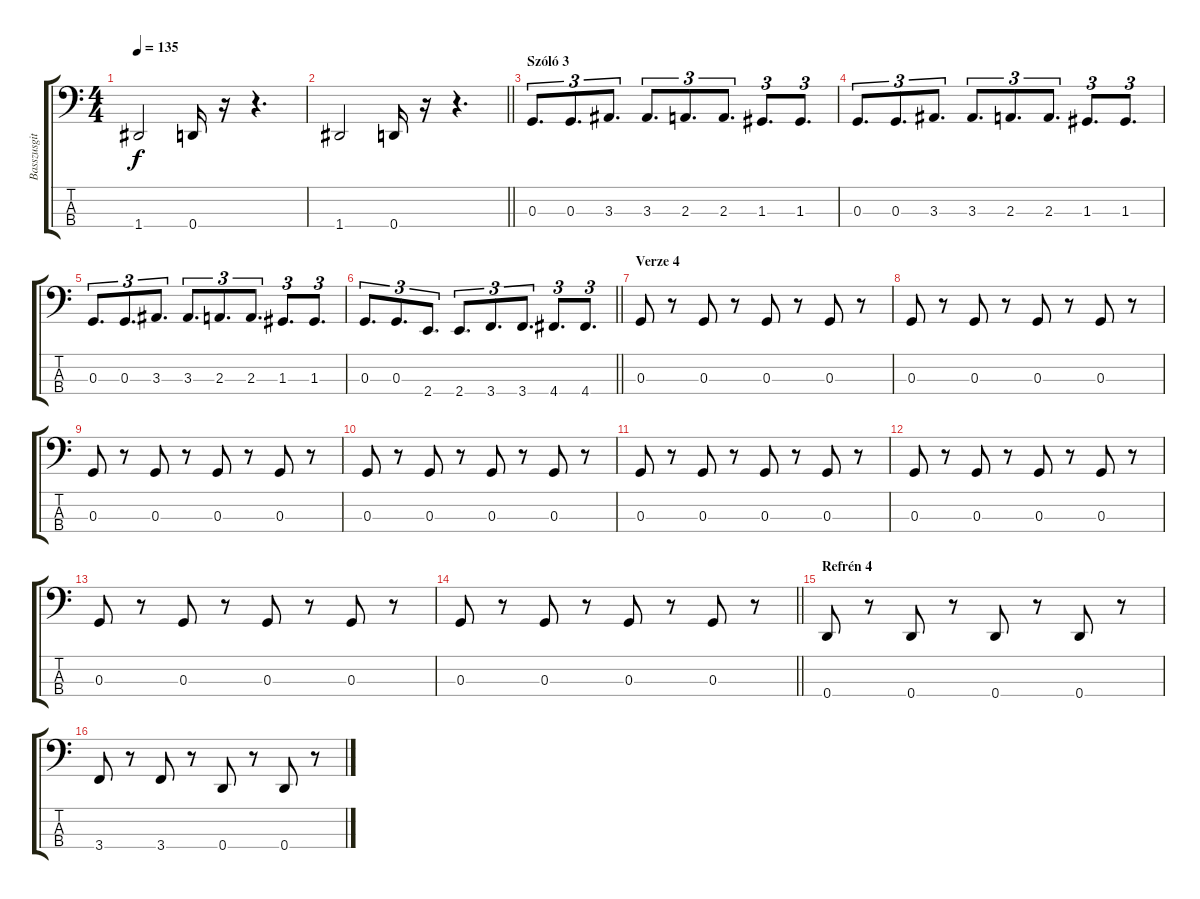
\track ("Basszusgitár" "Basszusgit") {instrument electricbassfinger}
\staff {score tabs}
\tuning (F2 C2 G1 D1) {hide}
\ts (4 4)
\tempo 135
\clef f4
\ks c
1.4.2{dy f} 0.4.16 r.16 r.4{d} |
\barLineRight lightlight
1.4.2 0.4.16 r.16 r.4{d} |
\section ("" "Szóló 3")
0.3.8{d tu (3 2)} 0.3.8{d tu (3 2)} 3.3.8{d tu (3 2)} 3.3.8{d tu (3 2)} 2.3.8{d tu (3 2)} 2.3.8{d tu (3 2)} 1.3.8{d tu (3 2)} 1.3.8{d tu (3 2)} |
0.3.8{d tu (3 2)} 0.3.8{d tu (3 2)} 3.3.8{d tu (3 2)} 3.3.8{d tu (3 2)} 2.3.8{d tu (3 2)} 2.3.8{d tu (3 2)} 1.3.8{d tu (3 2)} 1.3.8{d tu (3 2)} |
0.3.8{d tu (3 2)} 0.3.8{d tu (3 2)} 3.3.8{d tu (3 2)} 3.3.8{d tu (3 2)} 2.3.8{d tu (3 2)} 2.3.8{d tu (3 2)} 1.3.8{d tu (3 2)} 1.3.8{d tu (3 2)} |
\barLineRight lightlight
0.3.8{d tu (3 2)} 0.3.8{d tu (3 2)} 2.4.8{d tu (3 2)} 2.4.8{d tu (3 2)} 3.4.8{d tu (3 2)} 3.4.8{d tu (3 2)} 4.4.8{d tu (3 2)} 4.4.8{d tu (3 2)} |
\section ("" "Verze 4")
0.3.8 r.8 0.3.8 r.8 0.3.8 r.8 0.3.8 r.8 |
0.3.8 r.8 0.3.8 r.8 0.3.8 r.8 0.3.8 r.8 |
0.3.8 r.8 0.3.8 r.8 0.3.8 r.8 0.3.8 r.8 |
0.3.8 r.8 0.3.8 r.8 0.3.8 r.8 0.3.8 r.8 |
0.3.8 r.8 0.3.8 r.8 0.3.8 r.8 0.3.8 r.8 |
0.3.8 r.8 0.3.8 r.8 0.3.8 r.8 0.3.8 r.8 |
0.3.8 r.8 0.3.8 r.8 0.3.8 r.8 0.3.8 r.8 |
\barLineRight lightlight
0.3.8 r.8 0.3.8 r.8 0.3.8 r.8 0.3.8 r.8 |
\section ("" "Refrén 4")
0.4.8 r.8 0.4.8 r.8 0.4.8 r.8 0.4.8 r.8 |
3.4.8 r.8 3.4.8 r.8 0.4.8 r.8 0.4.8 r.8
